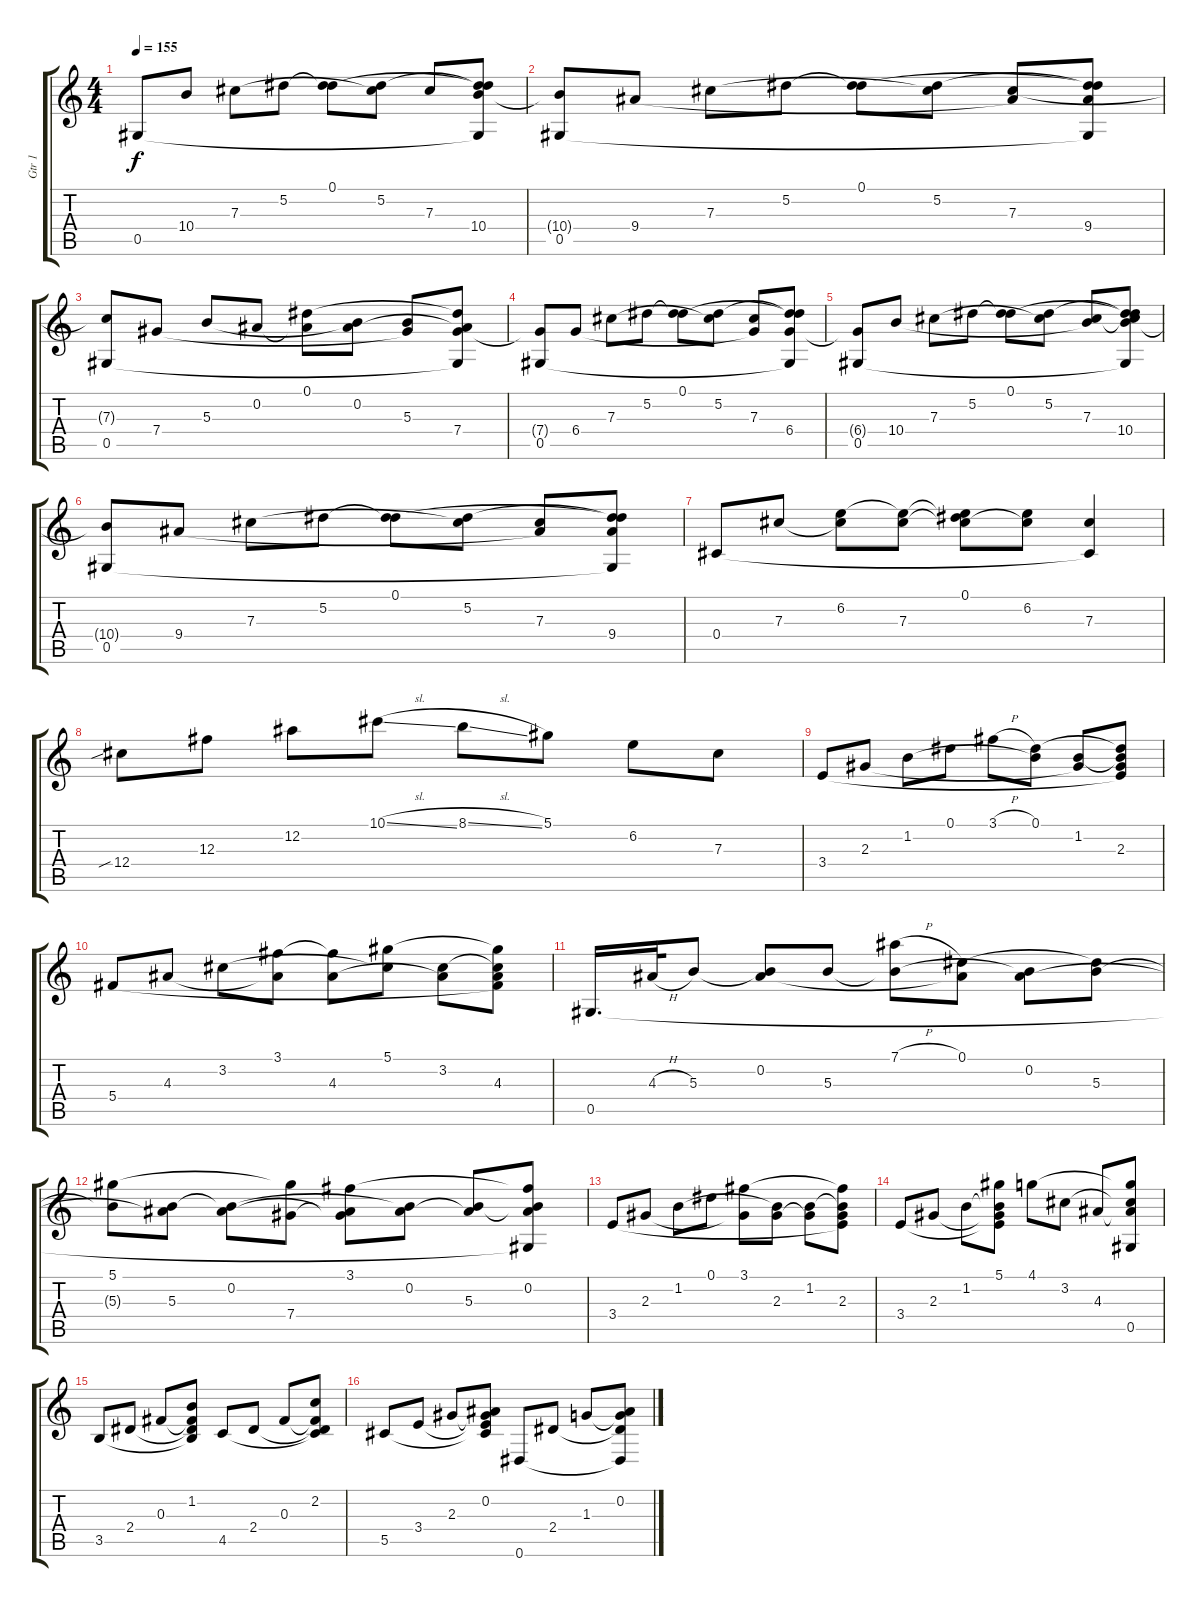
\track ("Gtr 1" "Gtr 1") {instrument electricguitarjazz}
\staff {score tabs}
\tuning (Eb4 Bb3 Gb3 Db3 Ab2 Eb2) {hide}
\ts (4 4)
\tempo 155
\clef g2
\ks c
0.5.8{dy f} 10.4.8 7.3.8 5.2.8 (0.1 5.2{t}).8 (5.2 7.3{t}).8 7.3.8 (0.1{t} 5.2{t} 10.4 0.5{t}).8 |
(10.4{t} 0.5).8 9.4.8 7.3.8 5.2.8 (0.1 5.2{t}).8 (5.2 7.3{t}).8 (7.3 9.4{t}).8 (0.1{t} 5.2{t} 9.4 0.5{t}).8 |
(7.3{t} 0.5).8 7.4.8 5.3.8 0.2.8 (0.1 0.2{t}).8 (0.2 5.3{t}).8 (5.3 7.4{t}).8 (0.1{t} 0.2{t} 7.4 0.5{t}).8 |
(7.4{t} 0.5).8 6.4.8 7.3.8 5.2.8 (0.1 5.2{t}).8 (5.2 7.3{t}).8 (7.3 6.4{t}).8 (0.1{t} 5.2{t} 6.4 0.5{t}).8 |
(6.4{t} 0.5).8 10.4.8 7.3.8 5.2.8 (0.1 5.2{t}).8 (5.2 7.3{t}).8 (7.3 10.4{t}).8 (0.1{t} 5.2{t} 7.3{t} 10.4 0.5{t}).8 |
(10.4{t} 0.5).8 9.4.8 7.3.8 5.2.8 (0.1 5.2{t}).8 (5.2 7.3{t}).8 (7.3 9.4{t}).8 (0.1{t} 5.2{t} 9.4 0.5{t}).8 |
0.4.8 7.3.8 (6.2 7.3{t}).8 (6.2{t} 7.3).8 (0.1 6.2{t} 7.3{t}).8 (6.2 7.3{t}).8 (7.3 0.4{t}).4 |
12.4{sib}.8 12.3.8 12.2.8 10.1{sl}.8 8.1{sl}.8 5.1.8 6.2.8 7.3.8 |
3.4.8 2.3.8 1.2.8 0.1.8 3.1{h}.8 (0.1 1.2{t}).8 (1.2 2.3{t}).8 (0.1{t} 1.2{t} 2.3 3.4{t}).8 |
5.4.8 4.3.8 3.2.8 (3.1 4.3{t}).8 (3.1{t} 4.3).8 (5.1 3.2{t}).8 (3.2 4.3{t}).8 (5.1{t} 3.2{t} 4.3 5.4{t}).8 |
0.5.16{d} 4.3{h}.32 5.3.8 (0.2 5.3{t}).8 5.3.8 (7.1{h} 5.3{t}).8 (0.1 0.2{t}).8 (0.2 5.3{t}).8 (0.1{t} 5.3).8 |
(5.1 5.3{t}).8 (0.2{t} 5.3).8 (0.2 5.3{t}).8 (5.1{t} 7.4).8 (3.1 0.2{t} 7.4{t}).8 (0.2 5.3{t}).8 (0.2{t} 5.3).8 (3.1{t} 0.2 5.3{t} 0.5{t}).8 |
3.4.8 2.3.8 1.2.8 0.1.8 (3.1 2.3{t}).8 (1.2{t} 2.3).8 (1.2 2.3{t}).8 (3.1{t} 1.2{t} 2.3 3.4{t}).8 |
3.4.8 2.3.8 1.2.8 (5.1 1.2{t} 2.3{t} 3.4{t}).8 4.1.8 3.2.8 4.3.8 (4.1{t} 3.2{t} 4.3{t} 0.5).8 |
3.5.8 2.4.8 0.3.8 (1.2 0.3{t} 2.4{t} 3.5{t}).8 4.5.8 2.4.8 0.3.8 (2.2 0.3{t} 2.4{t} 4.5{t}).8 |
5.5.8 3.4.8 2.3.8 (0.2 2.3{t} 3.4{t} 5.5{t}).8 0.6.8 2.4.8 1.3.8 (0.2 1.3{t} 2.4{t} 0.6{t}).8
